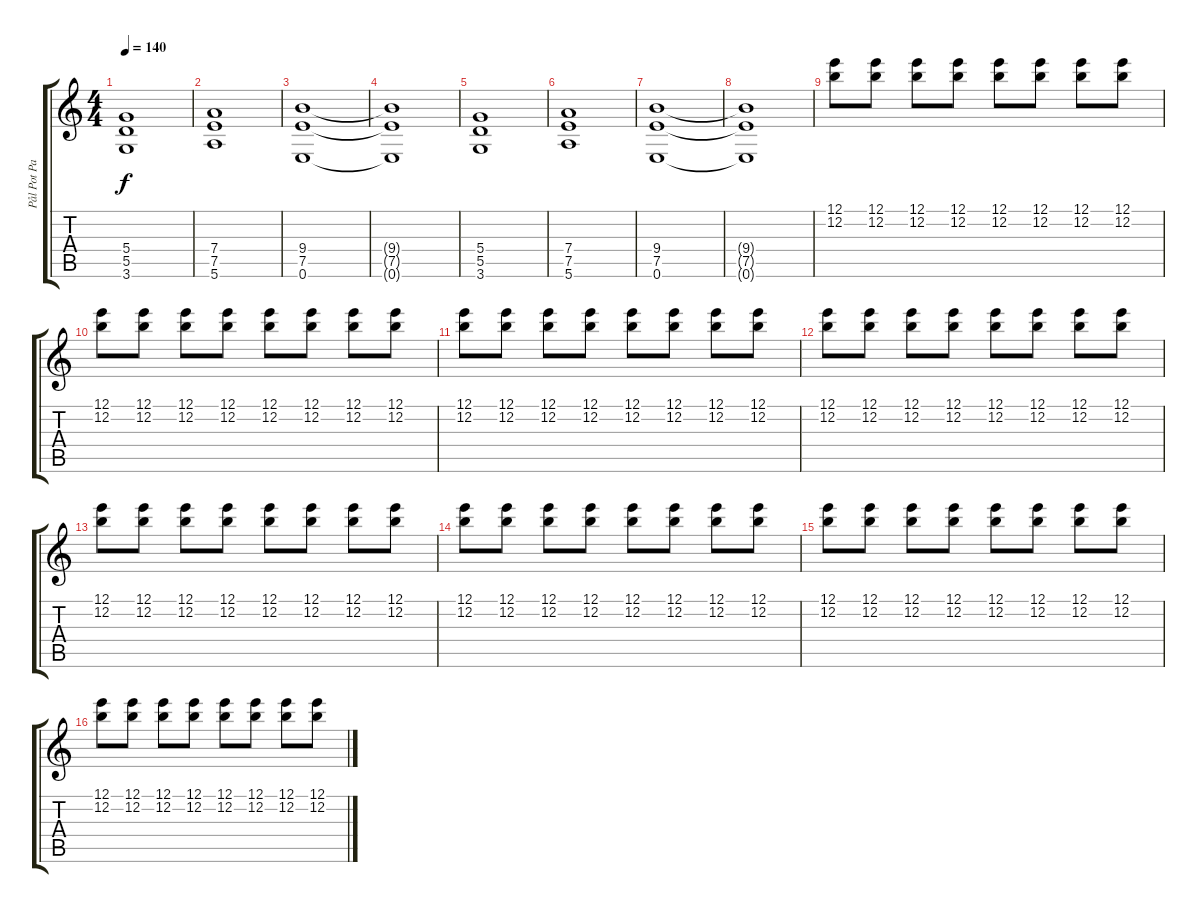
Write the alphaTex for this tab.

\track ("Pål Pot Pamparius" "Pål Pot Pa") {instrument distortionguitar}
\staff {score tabs}
\tuning (E4 B3 G3 D3 A2 E2) {hide}
\ts (4 4)
\tempo 140
\clef g2
\ks c
(5.4 5.5 3.6).1{dy f volume 12} |
(7.4 7.5 5.6).1{volume 14} |
(9.4 7.5 0.6).1{volume 12} |
(9.4{t} 7.5{t} 0.6{t}).1{volume 14} |
(5.4 5.5 3.6).1{volume 12} |
(7.4 7.5 5.6).1{volume 14} |
(9.4 7.5 0.6).1{volume 14} |
(9.4{t} 7.5{t} 0.6{t}).1 |
(12.1 12.2).8{instrument electricguitarclean} (12.1 12.2).8 (12.1 12.2).8 (12.1 12.2).8 (12.1 12.2).8 (12.1 12.2).8 (12.1 12.2).8 (12.1 12.2).8 |
(12.1 12.2).8{instrument electricguitarclean} (12.1 12.2).8 (12.1 12.2).8 (12.1 12.2).8 (12.1 12.2).8 (12.1 12.2).8 (12.1 12.2).8 (12.1 12.2).8 |
(12.1 12.2).8{instrument electricguitarclean} (12.1 12.2).8 (12.1 12.2).8 (12.1 12.2).8 (12.1 12.2).8 (12.1 12.2).8 (12.1 12.2).8 (12.1 12.2).8 |
(12.1 12.2).8{instrument electricguitarclean} (12.1 12.2).8 (12.1 12.2).8 (12.1 12.2).8 (12.1 12.2).8 (12.1 12.2).8 (12.1 12.2).8 (12.1 12.2).8 |
(12.1 12.2).8{instrument electricguitarclean} (12.1 12.2).8 (12.1 12.2).8 (12.1 12.2).8 (12.1 12.2).8 (12.1 12.2).8 (12.1 12.2).8 (12.1 12.2).8 |
(12.1 12.2).8{instrument electricguitarclean} (12.1 12.2).8 (12.1 12.2).8 (12.1 12.2).8 (12.1 12.2).8 (12.1 12.2).8 (12.1 12.2).8 (12.1 12.2).8 |
(12.1 12.2).8{instrument electricguitarclean} (12.1 12.2).8 (12.1 12.2).8 (12.1 12.2).8 (12.1 12.2).8 (12.1 12.2).8 (12.1 12.2).8 (12.1 12.2).8 |
(12.1 12.2).8{instrument electricguitarclean} (12.1 12.2).8 (12.1 12.2).8 (12.1 12.2).8 (12.1 12.2).8 (12.1 12.2).8 (12.1 12.2).8 (12.1 12.2).8
